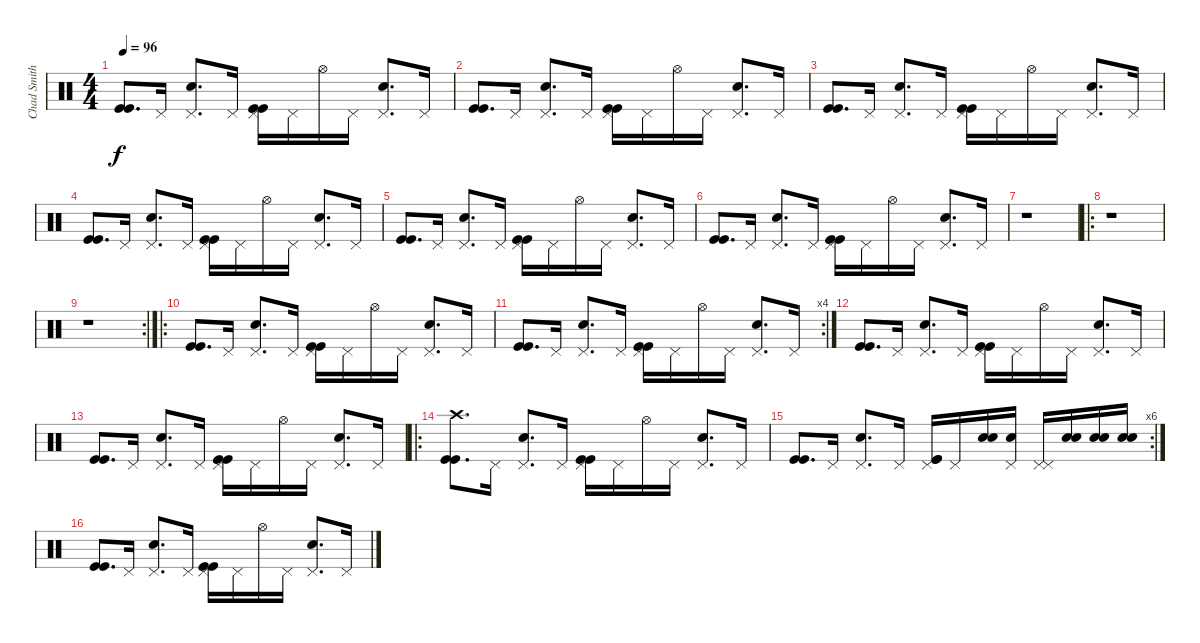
\track ("Chad Smith" "Chad Smith") {instrument percussion}
\staff {score}
\articulation defaults
\ts (4 4)
\tempo 96
\clef neutral
\ks c
("Kick (hit)" "Kick (hit)").8{d dy f} "Pedal Hi-Hat (hit)".16 ("Pedal Hi-Hat (hit)" "Electric Snare (hit)").8{d} "Pedal Hi-Hat (hit)".16 ("Pedal Hi-Hat (hit)" "Kick (hit)" "Kick (hit)").16 "Pedal Hi-Hat (hit)".16 "Hi-Hat (open)".16 "Pedal Hi-Hat (hit)".16 ("Pedal Hi-Hat (hit)" "Electric Snare (hit)").8{d} "Pedal Hi-Hat (hit)".16 |
("Kick (hit)" "Kick (hit)").8{d} "Pedal Hi-Hat (hit)".16 ("Pedal Hi-Hat (hit)" "Electric Snare (hit)").8{d} "Pedal Hi-Hat (hit)".16 ("Pedal Hi-Hat (hit)" "Kick (hit)" "Kick (hit)").16 "Pedal Hi-Hat (hit)".16 "Hi-Hat (open)".16 "Pedal Hi-Hat (hit)".16 ("Pedal Hi-Hat (hit)" "Electric Snare (hit)").8{d} "Pedal Hi-Hat (hit)".16 |
("Kick (hit)" "Kick (hit)").8{d} "Pedal Hi-Hat (hit)".16 ("Pedal Hi-Hat (hit)" "Electric Snare (hit)").8{d} "Pedal Hi-Hat (hit)".16 ("Pedal Hi-Hat (hit)" "Kick (hit)" "Kick (hit)").16 "Pedal Hi-Hat (hit)".16 "Hi-Hat (open)".16 "Pedal Hi-Hat (hit)".16 ("Pedal Hi-Hat (hit)" "Electric Snare (hit)").8{d} "Pedal Hi-Hat (hit)".16 |
("Kick (hit)" "Kick (hit)").8{d} "Pedal Hi-Hat (hit)".16 ("Pedal Hi-Hat (hit)" "Electric Snare (hit)").8{d} "Pedal Hi-Hat (hit)".16 ("Pedal Hi-Hat (hit)" "Kick (hit)" "Kick (hit)").16 "Pedal Hi-Hat (hit)".16 "Hi-Hat (open)".16 "Pedal Hi-Hat (hit)".16 ("Pedal Hi-Hat (hit)" "Electric Snare (hit)").8{d} "Pedal Hi-Hat (hit)".16 |
("Kick (hit)" "Kick (hit)").8{d} "Pedal Hi-Hat (hit)".16 ("Pedal Hi-Hat (hit)" "Electric Snare (hit)").8{d} "Pedal Hi-Hat (hit)".16 ("Pedal Hi-Hat (hit)" "Kick (hit)" "Kick (hit)").16 "Pedal Hi-Hat (hit)".16 "Hi-Hat (open)".16 "Pedal Hi-Hat (hit)".16 ("Pedal Hi-Hat (hit)" "Electric Snare (hit)").8{d} "Pedal Hi-Hat (hit)".16 |
("Kick (hit)" "Kick (hit)").8{d} "Pedal Hi-Hat (hit)".16 ("Pedal Hi-Hat (hit)" "Electric Snare (hit)").8{d} "Pedal Hi-Hat (hit)".16 ("Pedal Hi-Hat (hit)" "Kick (hit)" "Kick (hit)").16 "Pedal Hi-Hat (hit)".16 "Hi-Hat (open)".16 "Pedal Hi-Hat (hit)".16 ("Pedal Hi-Hat (hit)" "Electric Snare (hit)").8{d} "Pedal Hi-Hat (hit)".16 |
r.1 |
\ro
r.1 |
\rc 2
r.1 |
\ro
("Kick (hit)" "Kick (hit)").8{d} "Pedal Hi-Hat (hit)".16 ("Pedal Hi-Hat (hit)" "Electric Snare (hit)").8{d} "Pedal Hi-Hat (hit)".16 ("Pedal Hi-Hat (hit)" "Kick (hit)" "Kick (hit)").16 "Pedal Hi-Hat (hit)".16 "Hi-Hat (open)".16 "Pedal Hi-Hat (hit)".16 ("Pedal Hi-Hat (hit)" "Electric Snare (hit)").8{d} "Pedal Hi-Hat (hit)".16 |
\rc 4
("Kick (hit)" "Kick (hit)").8{d} "Pedal Hi-Hat (hit)".16 ("Pedal Hi-Hat (hit)" "Electric Snare (hit)").8{d} "Pedal Hi-Hat (hit)".16 ("Pedal Hi-Hat (hit)" "Kick (hit)" "Kick (hit)").16 "Pedal Hi-Hat (hit)".16 "Hi-Hat (open)".16 "Pedal Hi-Hat (hit)".16 ("Pedal Hi-Hat (hit)" "Electric Snare (hit)").8{d} "Pedal Hi-Hat (hit)".16 |
("Kick (hit)" "Kick (hit)").8{d} "Pedal Hi-Hat (hit)".16 ("Pedal Hi-Hat (hit)" "Electric Snare (hit)").8{d} "Pedal Hi-Hat (hit)".16 ("Pedal Hi-Hat (hit)" "Kick (hit)" "Kick (hit)").16 "Pedal Hi-Hat (hit)".16 "Hi-Hat (open)".16 "Pedal Hi-Hat (hit)".16 ("Pedal Hi-Hat (hit)" "Electric Snare (hit)").8{d} "Pedal Hi-Hat (hit)".16 |
("Kick (hit)" "Kick (hit)").8{d} "Pedal Hi-Hat (hit)".16 ("Pedal Hi-Hat (hit)" "Electric Snare (hit)").8{d} "Pedal Hi-Hat (hit)".16 ("Pedal Hi-Hat (hit)" "Kick (hit)" "Kick (hit)").16 "Pedal Hi-Hat (hit)".16 "Hi-Hat (open)".16 "Pedal Hi-Hat (hit)".16 ("Pedal Hi-Hat (hit)" "Electric Snare (hit)").8{d} "Pedal Hi-Hat (hit)".16 |
\ro
("Crash high (hit)" "Kick (hit)" "Kick (hit)").8{d} "Pedal Hi-Hat (hit)".16 ("Pedal Hi-Hat (hit)" "Electric Snare (hit)").8{d} "Pedal Hi-Hat (hit)".16 ("Pedal Hi-Hat (hit)" "Kick (hit)" "Kick (hit)").16 "Pedal Hi-Hat (hit)".16 "Hi-Hat (open)".16 "Pedal Hi-Hat (hit)".16 ("Pedal Hi-Hat (hit)" "Electric Snare (hit)").8{d} "Pedal Hi-Hat (hit)".16 |
\rc 6
("Kick (hit)" "Kick (hit)").8{d} "Pedal Hi-Hat (hit)".16 ("Pedal Hi-Hat (hit)" "Electric Snare (hit)").8{d} "Pedal Hi-Hat (hit)".16 ("Pedal Hi-Hat (hit)" "Kick (hit)" "Kick (hit)").16 "Pedal Hi-Hat (hit)".16 ("Electric Snare (hit)" "Electric Snare (hit)").16 ("Pedal Hi-Hat (hit)" "Electric Snare (hit)").16 ("Pedal Hi-Hat (hit)" "Pedal Hi-Hat (hit)").16 ("Electric Snare (hit)" "Electric Snare (hit)").16 ("Electric Snare (hit)" "Electric Snare (hit)").16 ("Electric Snare (hit)" "Electric Snare (hit)").16 |
("Kick (hit)" "Kick (hit)").8{d} "Pedal Hi-Hat (hit)".16 ("Pedal Hi-Hat (hit)" "Electric Snare (hit)").8{d} "Pedal Hi-Hat (hit)".16 ("Pedal Hi-Hat (hit)" "Kick (hit)" "Kick (hit)").16 "Pedal Hi-Hat (hit)".16 "Hi-Hat (open)".16 "Pedal Hi-Hat (hit)".16 ("Pedal Hi-Hat (hit)" "Electric Snare (hit)").8{d} "Pedal Hi-Hat (hit)".16
